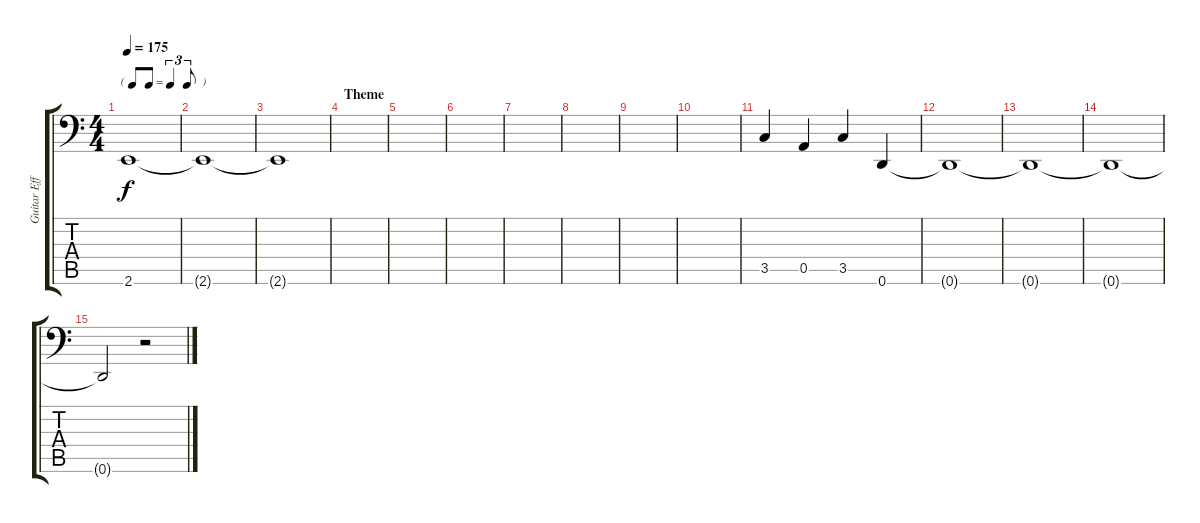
\track ("Guitar Effect" "Guitar Eff") {instrument distortionguitar}
\staff {score tabs}
\tuning (E3 B2 G2 D2 A1 D1) {hide}
\ts (4 4)
\tf triplet8th
\tempo 175
\clef f4
\ks c
2.6{t}.1{dy f} |
2.6{t}.1 |
2.6{t}.1 |
\section ("" "Theme")
|
|
|
|
|
|
|
3.5.4 0.5.4 3.5.4 0.6.4 |
0.6{t}.1 |
0.6{t}.1 |
0.6{t}.1 |
0.6{t}.2 r.2
